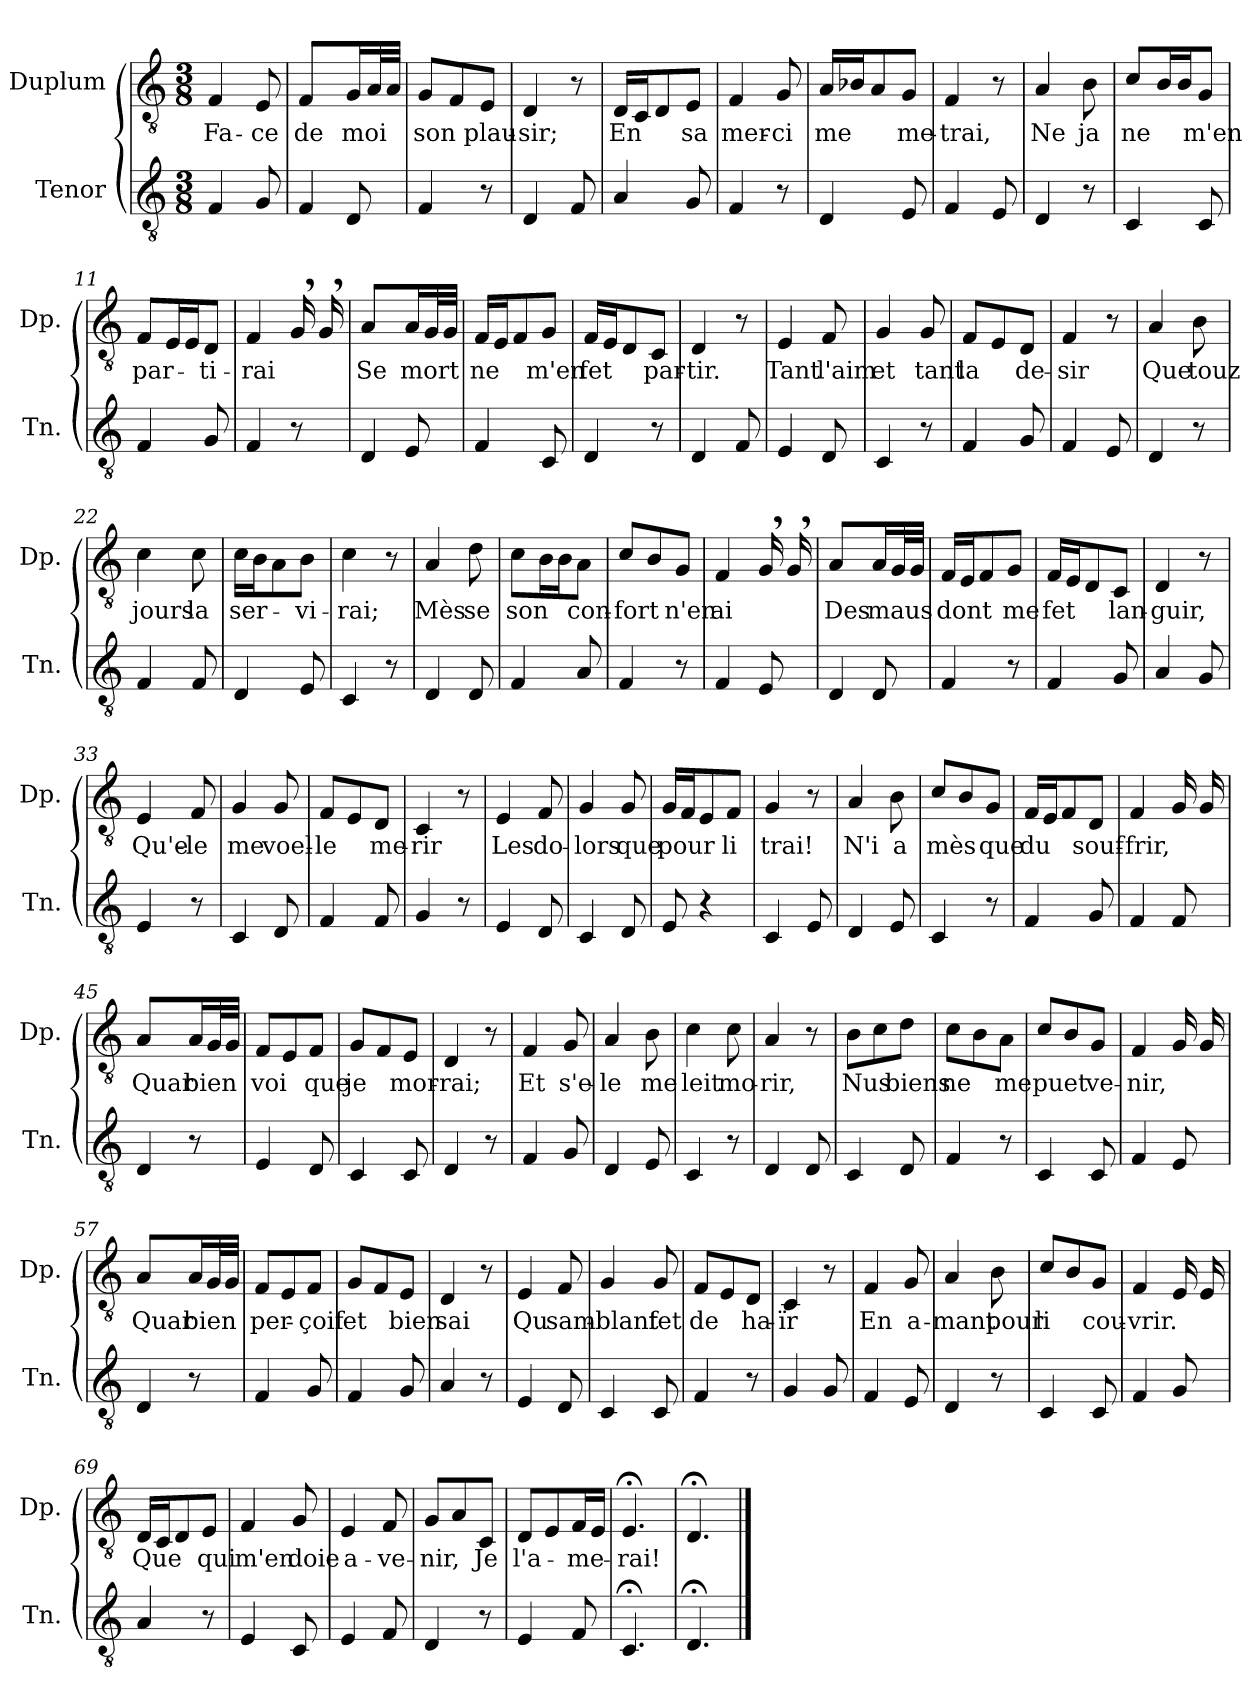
**kern	**kern	**text
*part2	*part1	*part1
*staff2	*staff1	*staff1
*I"Tenor	*I"Duplum	*
*I'Tn.	*I'Dp.	*
*clefGv2	*clefGv2	*
*k[]	*k[]	*
*M3/8	*M3/8	*
=1	=1	=1
!	!	!LO:LY:b
4F/	4F/	Fa-
!	!	!LO:LY:b
8G/	8E/	-ce
=2	=2	=2
!	!	!LO:LY:b
4F/	4F/	de
!	!	!LO:LY:b
8D/	16G/LL	moi
*	*tremolo	*
.	32A/	.
.	32A/JJJ	.
*	*Xtremolo	*
=3	=3	=3
!	!	!LO:LY:b
4F/	8G/L	son
.	8F/	.
!	!	!LO:LY:b
8r	8E/J	plau-
=4	=4	=4
!	!	!LO:LY:b
4D/	4D/	-sir;
8F/	8r	.
=5	=5	=5
!	!	!LO:LY:b
4A/	16D/LL	En
.	16C/J	.
.	8D/	.
!	!	!LO:LY:b
8G/	8E/J	sa
=6	=6	=6
!	!	!LO:LY:b
4F/	4F/	mer-
!	!	!LO:LY:b
8r	8G/	-ci
=7	=7	=7
!	!	!LO:LY:b
4D/	16A/LL	me
.	16B-X/J	.
.	8A/	.
!	!	!LO:LY:b
8E/	8G/J	me-
=8	=8	=8
!	!	!LO:LY:b
4F/	4F/	-trai,
8E/	8r	.
=9	=9	=9
!	!	!LO:LY:b
4D/	4A/	Ne
!	!	!LO:LY:b
8r	8B\	ja
=10	=10	=10
!	!	!LO:LY:b
4C/	8c/L	ne
*	*tremolo	*
.	16B/	.
.	16B/	.
*	*Xtremolo	*
!	!	!LO:LY:b
8C/	8G/J	m'en
!!LO:LB:g=z
=11	=11	=11
!	!	!LO:LY:b
4F/	8F/L	par-
*	*tremolo	*
.	16E/	.
.	16E/	.
*	*Xtremolo	*
!	!	!LO:LY:b
8G/	8D/J	-ti-
=12	=12	=12
!	!	!LO:LY:b
4F/	4F/	-rai
*	*tremolo	*
8r	16G,/	.
.	16G,/	.
*	*Xtremolo	*
=13	=13	=13
!	!	!LO:LY:b
4D/	4A/	Se
!	!	!LO:LY:b
8E/	16A/LL	mort
*	*tremolo	*
.	32G/	.
.	32G/JJJ	.
*	*Xtremolo	*
=14	=14	=14
!	!	!LO:LY:b
4F/	16F/LL	ne
.	16E/J	.
.	8F/	.
!	!	!LO:LY:b
8C/	8G/J	m'en
=15	=15	=15
!	!	!LO:LY:b
4D/	16F/LL	fet
.	16E/J	.
.	8D/	.
!	!	!LO:LY:b
8r	8C/J	par-
=16	=16	=16
!	!	!LO:LY:b
4D/	4D/	-tir.
8F/	8r	.
=17	=17	=17
!	!	!LO:LY:b
4E/	4E/	Tant
!	!	!LO:LY:b
8D/	8F/	l'aim
=18	=18	=18
!	!	!LO:LY:b
4C/	4G/	et
!	!	!LO:LY:b
8r	8G/	tant
=19	=19	=19
!	!	!LO:LY:b
4F/	8F/L	la
.	8E/	.
!	!	!LO:LY:b
8G/	8D/J	de-
=20	=20	=20
!	!	!LO:LY:b
4F/	4F/	-sir
8E/	8r	.
=21	=21	=21
!	!	!LO:LY:b
4D/	4A/	Que
!	!	!LO:LY:b
8r	8B\	touz
!!LO:LB:g=z
=22	=22	=22
!	!	!LO:LY:b
4F/	4c\	jours
!	!	!LO:LY:b
8F/	8c\	la
=23	=23	=23
!	!	!LO:LY:b
4D/	16c\LL	ser-
.	16B\J	.
.	8A\	.
!	!	!LO:LY:b
8E/	8B\J	-vi-
=24	=24	=24
!	!	!LO:LY:b
4C/	4c\	-rai;
8r	8r	.
=25	=25	=25
!	!	!LO:LY:b
4D/	4A/	Mès
!	!	!LO:LY:b
8D/	8d\	se
=26	=26	=26
!	!	!LO:LY:b
4F/	8c\L	son
*	*tremolo	*
.	16B\	.
.	16B\	.
*	*Xtremolo	*
!	!	!LO:LY:b
8A/	8A\J	con-
=27	=27	=27
!	!	!LO:LY:b
4F/	8c/L	-fort
.	8B/	.
!	!	!LO:LY:b
8r	8G/J	n'en
=28	=28	=28
!	!	!LO:LY:b
4F/	4F/	ai
*	*tremolo	*
8E/	16G,/	.
.	16G,/	.
*	*Xtremolo	*
=29	=29	=29
!	!	!LO:LY:b
4D/	4A/	Des
!	!	!LO:LY:b
8D/	16A/LL	maus
*	*tremolo	*
.	32G/	.
.	32G/JJJ	.
*	*Xtremolo	*
=30	=30	=30
!	!	!LO:LY:b
4F/	16F/LL	dont
.	16E/J	.
.	8F/	.
!	!	!LO:LY:b
8r	8G/J	me
=31	=31	=31
!	!	!LO:LY:b
4F/	16F/LL	fet
.	16E/J	.
.	8D/	.
!	!	!LO:LY:b
8G/	8C/J	lan-
=32	=32	=32
!	!	!LO:LY:b
4A/	4D/	-guir,
8G/	8r	.
!!LO:LB:g=z
=33	=33	=33
!	!	!LO:LY:b
4E/	4E/	Qu'e-
!	!	!LO:LY:b
8r	8F/	-le
=34	=34	=34
!	!	!LO:LY:b
4C/	4G/	me
!	!	!LO:LY:b
8D/	8G/	voel-
=35	=35	=35
!	!	!LO:LY:b
4F/	8F/L	-le
.	8E/	.
!	!	!LO:LY:b
8F/	8D/J	me-
=36	=36	=36
!	!	!LO:LY:b
4G/	4C/	-rir
8r	8r	.
=37	=37	=37
!	!	!LO:LY:b
4E/	4E/	Les
!	!	!LO:LY:b
8D/	8F/	do-
=38	=38	=38
!	!	!LO:LY:b
4C/	4G/	-lors
!	!	!LO:LY:b
8D/	8G/	que
=39	=39	=39
!	!	!LO:LY:b
8E/	16G/LL	pour
.	16F/J	.
4r	8E/	.
!	!	!LO:LY:b
.	8F/J	li
=40	=40	=40
!	!	!LO:LY:b
4C/	4G/	trai!
8E/	8r	.
=41	=41	=41
!	!	!LO:LY:b
4D/	4A/	N'i
!	!	!LO:LY:b
8E/	8B\	a
=42	=42	=42
!	!	!LO:LY:b
4C/	8c/L	mès
.	8B/	.
!	!	!LO:LY:b
8r	8G/J	que
=43	=43	=43
!	!	!LO:LY:b
4F/	16F/LL	du
.	16E/J	.
.	8F/	.
!	!	!LO:LY:b
8G/	8D/J	souf-
!!LO:LB:g=z
=44	=44	=44
!	!	!LO:LY:b
4F/	4F/	-frir,
*	*tremolo	*
8F/	16G/	.
.	16G/	.
*	*Xtremolo	*
=45	=45	=45
!	!	!LO:LY:b
4D/	4A/	Quar
!	!	!LO:LY:b
8r	16A/LL	bien
*	*tremolo	*
.	32G/	.
.	32G/JJJ	.
*	*Xtremolo	*
=46	=46	=46
!	!	!LO:LY:b
4E/	8F/L	voi
.	8E/	.
!	!	!LO:LY:b
8D/	8F/J	que
=47	=47	=47
!	!	!LO:LY:b
4C/	8G/L	je
.	8F/	.
!	!	!LO:LY:b
8C/	8E/J	mor-
=48	=48	=48
!	!	!LO:LY:b
4D/	4D/	-rai;
8r	8r	.
=49	=49	=49
!	!	!LO:LY:b
4F/	4F/	Et
!	!	!LO:LY:b
8G/	8G/	s'e-
=50	=50	=50
!	!	!LO:LY:b
4D/	4A/	-le
!	!	!LO:LY:b
8E/	8B\	me
=51	=51	=51
!	!	!LO:LY:b
4C/	4c\	leit
!	!	!LO:LY:b
8r	8c\	mo-
=52	=52	=52
!	!	!LO:LY:b
4D/	4A/	-rir,
8D/	8r	.
=53	=53	=53
!	!	!LO:LY:b
4C/	8B\L	Nus
.	8c\	.
!	!	!LO:LY:b
8D/	8d\J	biens
=54	=54	=54
!	!	!LO:LY:b
4F/	8c\L	ne
.	8B\	.
!	!	!LO:LY:b
8r	8A\J	me
=55	=55	=55
!	!	!LO:LY:b
4C/	8c/L	puet
.	8B/	.
!	!	!LO:LY:b
8C/	8G/J	ve-
!!LO:PB:g=z
=56	=56	=56
!	!	!LO:LY:b
4F/	4F/	-nir,
*	*tremolo	*
8E/	16G/	.
.	16G/	.
*	*Xtremolo	*
=57	=57	=57
!	!	!LO:LY:b
4D/	4A/	Quar
!	!	!LO:LY:b
8r	16A/LL	bien
*	*tremolo	*
.	32G/	.
.	32G/JJJ	.
*	*Xtremolo	*
=58	=58	=58
!	!	!LO:LY:b
4F/	8F/L	per-
.	8E/	.
!	!	!LO:LY:b
8G/	8F/J	-çoif
=59	=59	=59
!	!	!LO:LY:b
4F/	8G/L	et
.	8F/	.
!	!	!LO:LY:b
8G/	8E/J	bien
=60	=60	=60
!	!	!LO:LY:b
4A/	4D/	sai
8r	8r	.
=61	=61	=61
!	!	!LO:LY:b
4E/	4E/	Qu
!	!	!LO:LY:b
8D/	8F/	sam-
=62	=62	=62
!	!	!LO:LY:b
4C/	4G/	-blant
!	!	!LO:LY:b
8C/	8G/	fet
=63	=63	=63
!	!	!LO:LY:b
4F/	8F/L	de
.	8E/	.
!	!	!LO:LY:b
8r	8D/J	ha-
=64	=64	=64
!	!	!LO:LY:b
4G/	4C/	-ïr
8G/	8r	.
=65	=65	=65
!	!	!LO:LY:b
4F/	4F/	En
!	!	!LO:LY:b
8E/	8G/	a-
=66	=66	=66
!	!	!LO:LY:b
4D/	4A/	-mant
!	!	!LO:LY:b
8r	8B\	pour
!!LO:LB:g=z
=67	=67	=67
!	!	!LO:LY:b
4C/	8c/L	li
.	8B/	.
!	!	!LO:LY:b
8C/	8G/J	cou-
=68	=68	=68
!	!	!LO:LY:b
4F/	4F/	-vrir.
*	*tremolo	*
8G/	16E/	.
.	16E/	.
*	*Xtremolo	*
=69	=69	=69
!	!	!LO:LY:b
4A/	16D/LL	Que
.	16C/J	.
.	8D/	.
!	!	!LO:LY:b
8r	8E/J	qui
=70	=70	=70
!	!	!LO:LY:b
4E/	4F/	m'en
!	!	!LO:LY:b
8C/	8G/	doie
=71	=71	=71
!	!	!LO:LY:b
4E/	4E/	a-
!	!	!LO:LY:b
8F/	8F/	-ve-
=72	=72	=72
!	!	!LO:LY:b
4D/	8G/L	-nir,
.	8A/	.
!	!	!LO:LY:b
8r	8C/J	Je
=73	=73	=73
!	!	!LO:LY:b
4E/	8D/L	l'a-
.	8E/	.
!	!	!LO:LY:b
8F/	16F/L	-me-
.	16E/JJ	.
=74	=74	=74
!	!	!LO:LY:b
4.C;</	4.E;</	-rai!
=75	=75	=75
4.D;</	4.D;</	.
==	==	==
*-	*-	*-
